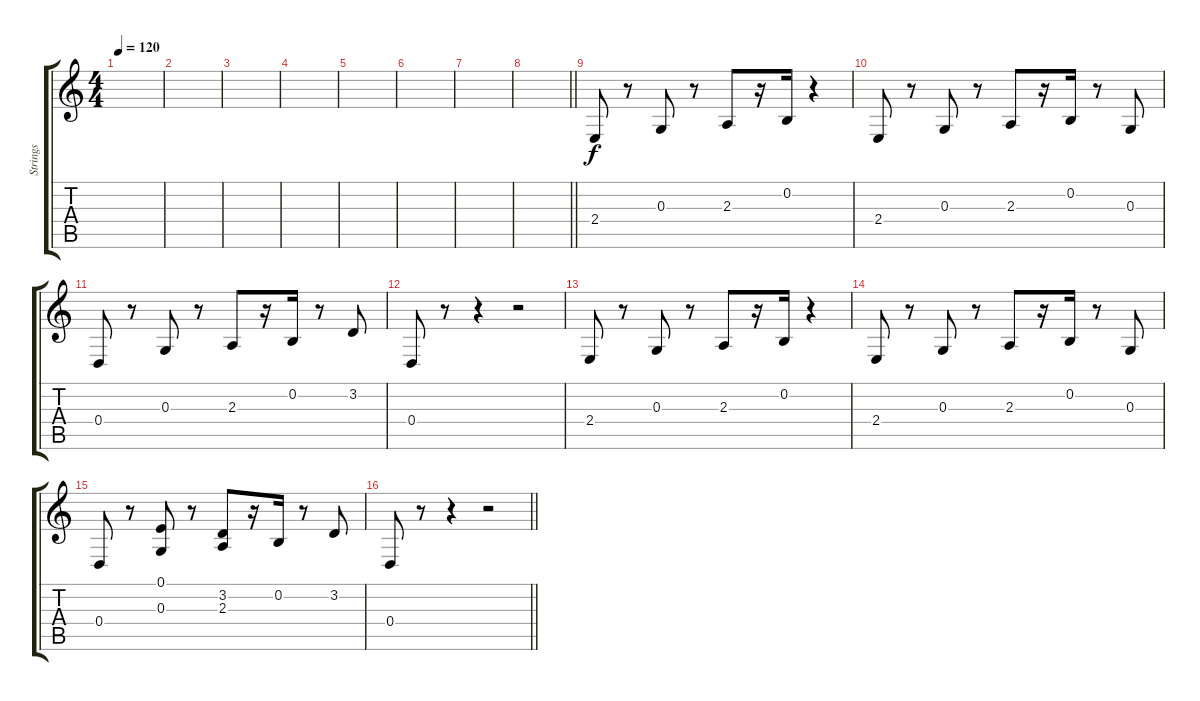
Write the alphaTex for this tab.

\track ("Strings" "Strings") {instrument stringensemble1}
\staff {score tabs}
\tuning (E4 B3 G3 D3 A2 E2) {hide}
\ts (4 4)
\tempo 120
\clef g2
\ks c
|
|
|
|
|
|
|
\barLineRight lightlight
|
2.4.8 r.8 0.3.8 r.8 2.3.8 r.16 0.2.16 r.4 |
2.4.8 r.8 0.3.8 r.8 2.3.8 r.16 0.2.16 r.8 0.3.8 |
0.4.8 r.8 0.3.8 r.8 2.3.8 r.16 0.2.16 r.8 3.2.8 |
0.4.8 r.8 r.4 r.2 |
2.4.8 r.8 0.3.8 r.8 2.3.8 r.16 0.2.16 r.4 |
2.4.8 r.8 0.3.8 r.8 2.3.8 r.16 0.2.16 r.8 0.3.8 |
0.4.8 r.8 (0.1 0.3).8 r.8 (3.2 2.3).8 r.16 0.2.16 r.8 3.2.8 |
\barLineRight lightlight
0.4.8 r.8 r.4 r.2
